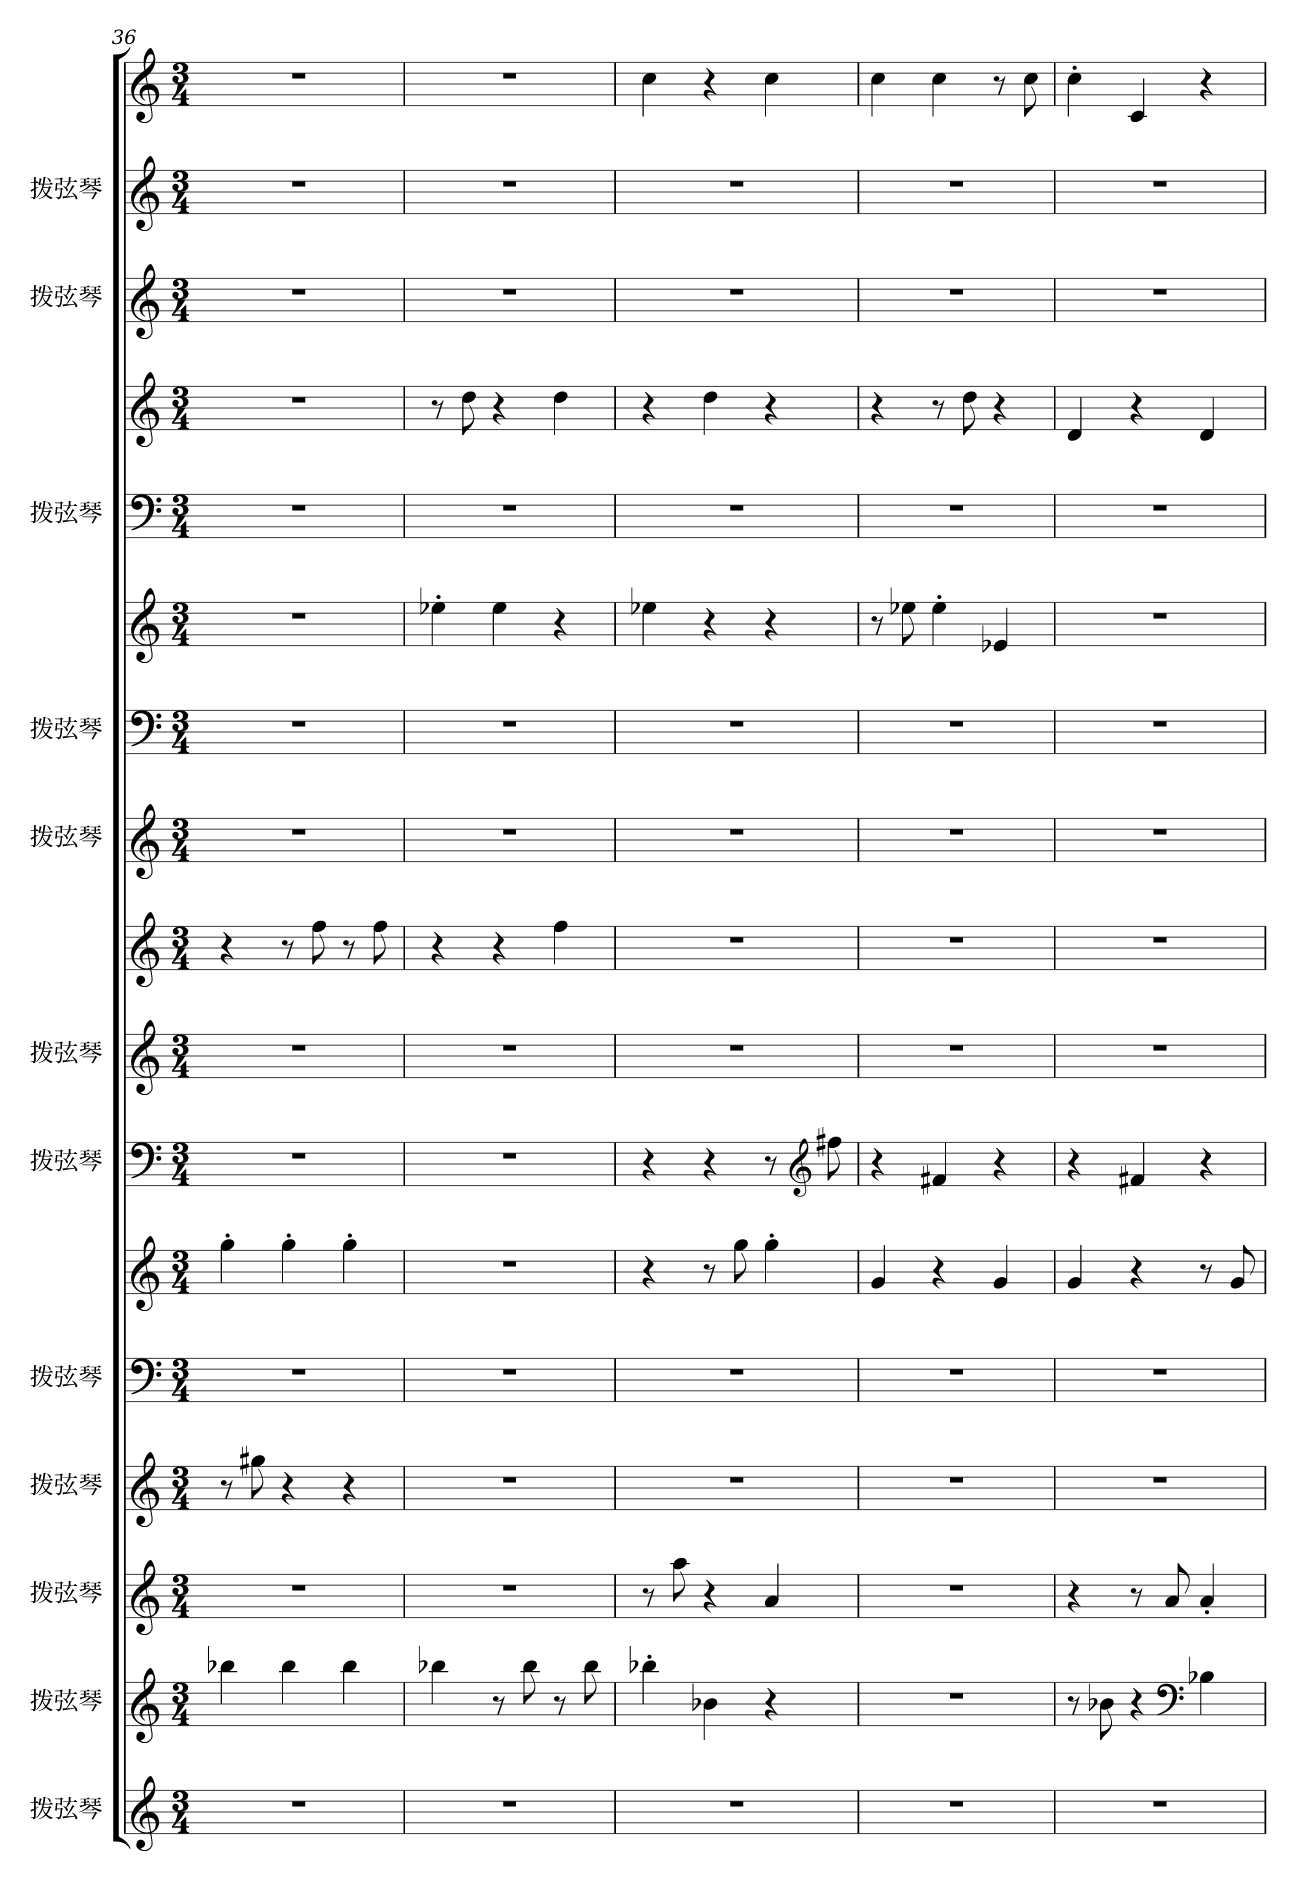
**kern	**kern	**kern	**kern	**kern	**kern	**kern	**kern	**kern	**kern	**kern	**kern	**kern	**kern	**kern	**kern	**kern
*part12	*part11	*part10	*part9	*part8	*part8	*part7	*part6	*part6	*part5	*part4	*part4	*part3	*part3	*part2	*part1	*part1
*staff17	*staff16	*staff15	*staff14	*staff13	*staff12	*staff11	*staff10	*staff9	*staff8	*staff7	*staff6	*staff5	*staff4	*staff3	*staff2	*staff1
*I"拨弦琴	*I"拨弦琴	*I"拨弦琴	*I"拨弦琴	*I"拨弦琴	*	*I"拨弦琴	*I"拨弦琴	*	*I"拨弦琴	*I"拨弦琴	*	*I"拨弦琴	*	*I"拨弦琴	*I"拨弦琴	*
*clefG2	*clefG2	*clefG2	*clefG2	*clefF4	*clefG2	*clefF4	*clefG2	*clefG2	*clefG2	*clefF4	*clefG2	*clefF4	*clefG2	*clefG2	*clefG2	*clefG2
*k[]	*k[]	*k[]	*k[]	*k[]	*k[]	*k[]	*k[]	*k[]	*k[]	*k[]	*k[]	*k[]	*k[]	*k[]	*k[]	*k[]
*M3/4	*M3/4	*M3/4	*M3/4	*M3/4	*M3/4	*M3/4	*M3/4	*M3/4	*M3/4	*M3/4	*M3/4	*M3/4	*M3/4	*M3/4	*M3/4	*M3/4
=36	=36	=36	=36	=36	=36	=36	=36	=36	=36	=36	=36	=36	=36	=36	=36	=36
2.r	4bb-X\	2.r	8r	2.r	4gg'\	2.r	2.r	4r	2.r	2.r	2.r	2.r	2.r	2.r	2.r	2.r
.	.	.	8gg#X\	.	.	.	.	.	.	.	.	.	.	.	.	.
.	4bb-\	.	4r	.	4gg'\	.	.	8r	.	.	.	.	.	.	.	.
.	.	.	.	.	.	.	.	8ff\	.	.	.	.	.	.	.	.
.	4bb-\	.	4r	.	4gg'\	.	.	8r	.	.	.	.	.	.	.	.
.	.	.	.	.	.	.	.	8ff\	.	.	.	.	.	.	.	.
=37	=37	=37	=37	=37	=37	=37	=37	=37	=37	=37	=37	=37	=37	=37	=37	=37
2.r	4bb-X\	2.r	2.r	2.r	2.r	2.r	2.r	4r	2.r	2.r	4ee-X'\	2.r	8r	2.r	2.r	2.r
.	.	.	.	.	.	.	.	.	.	.	.	.	8dd\	.	.	.
.	8r	.	.	.	.	.	.	4r	.	.	4ee-\	.	4r	.	.	.
.	8bb-\	.	.	.	.	.	.	.	.	.	.	.	.	.	.	.
.	8r	.	.	.	.	.	.	4ff\	.	.	4r	.	4dd\	.	.	.
.	8bb-\	.	.	.	.	.	.	.	.	.	.	.	.	.	.	.
=38	=38	=38	=38	=38	=38	=38	=38	=38	=38	=38	=38	=38	=38	=38	=38	=38
2.r	4bb-X'\	8r	2.r	2.r	4r	4r	2.r	2.r	2.r	2.r	4ee-X\	2.r	4r	2.r	2.r	4cc\
.	.	8aa\	.	.	.	.	.	.	.	.	.	.	.	.	.	.
.	4b-X\	4r	.	.	8r	4r	.	.	.	.	4r	.	4dd\	.	.	4r
.	.	.	.	.	8gg\	.	.	.	.	.	.	.	.	.	.	.
.	4r	4a/	.	.	4gg'\	8r	.	.	.	.	4r	.	4r	.	.	4cc\
*	*	*	*	*	*	*clefG2	*	*	*	*	*	*	*	*	*	*
.	.	.	.	.	.	8ff#X\	.	.	.	.	.	.	.	.	.	.
=39	=39	=39	=39	=39	=39	=39	=39	=39	=39	=39	=39	=39	=39	=39	=39	=39
2.r	2.r	2.r	2.r	2.r	4g/	4r	2.r	2.r	2.r	2.r	8r	2.r	4r	2.r	2.r	4cc\
.	.	.	.	.	.	.	.	.	.	.	8ee-X\	.	.	.	.	.
.	.	.	.	.	4r	4f#X/	.	.	.	.	4ee-'\	.	8r	.	.	4cc\
.	.	.	.	.	.	.	.	.	.	.	.	.	8dd\	.	.	.
.	.	.	.	.	4g/	4r	.	.	.	.	4e-X/	.	4r	.	.	8r
.	.	.	.	.	.	.	.	.	.	.	.	.	.	.	.	8cc\
!!LO:PB:g=z
=40	=40	=40	=40	=40	=40	=40	=40	=40	=40	=40	=40	=40	=40	=40	=40	=40
2.r	8r	4r	2.r	2.r	4g/	4r	2.r	2.r	2.r	2.r	2.r	2.r	4d/	2.r	2.r	4cc'\
.	8b-X\	.	.	.	.	.	.	.	.	.	.	.	.	.	.	.
.	4r	8r	.	.	4r	4f#X/	.	.	.	.	.	.	4r	.	.	4c/
.	.	8a/	.	.	.	.	.	.	.	.	.	.	.	.	.	.
*	*clefF4	*	*	*	*	*	*	*	*	*	*	*	*	*	*	*
.	4B-X\	4a'/	.	.	8r	4r	.	.	.	.	.	.	4d/	.	.	4r
.	.	.	.	.	8g/	.	.	.	.	.	.	.	.	.	.	.
=	=	=	=	=	=	=	=	=	=	=	=	=	=	=	=	=
*-	*-	*-	*-	*-	*-	*-	*-	*-	*-	*-	*-	*-	*-	*-	*-	*-
